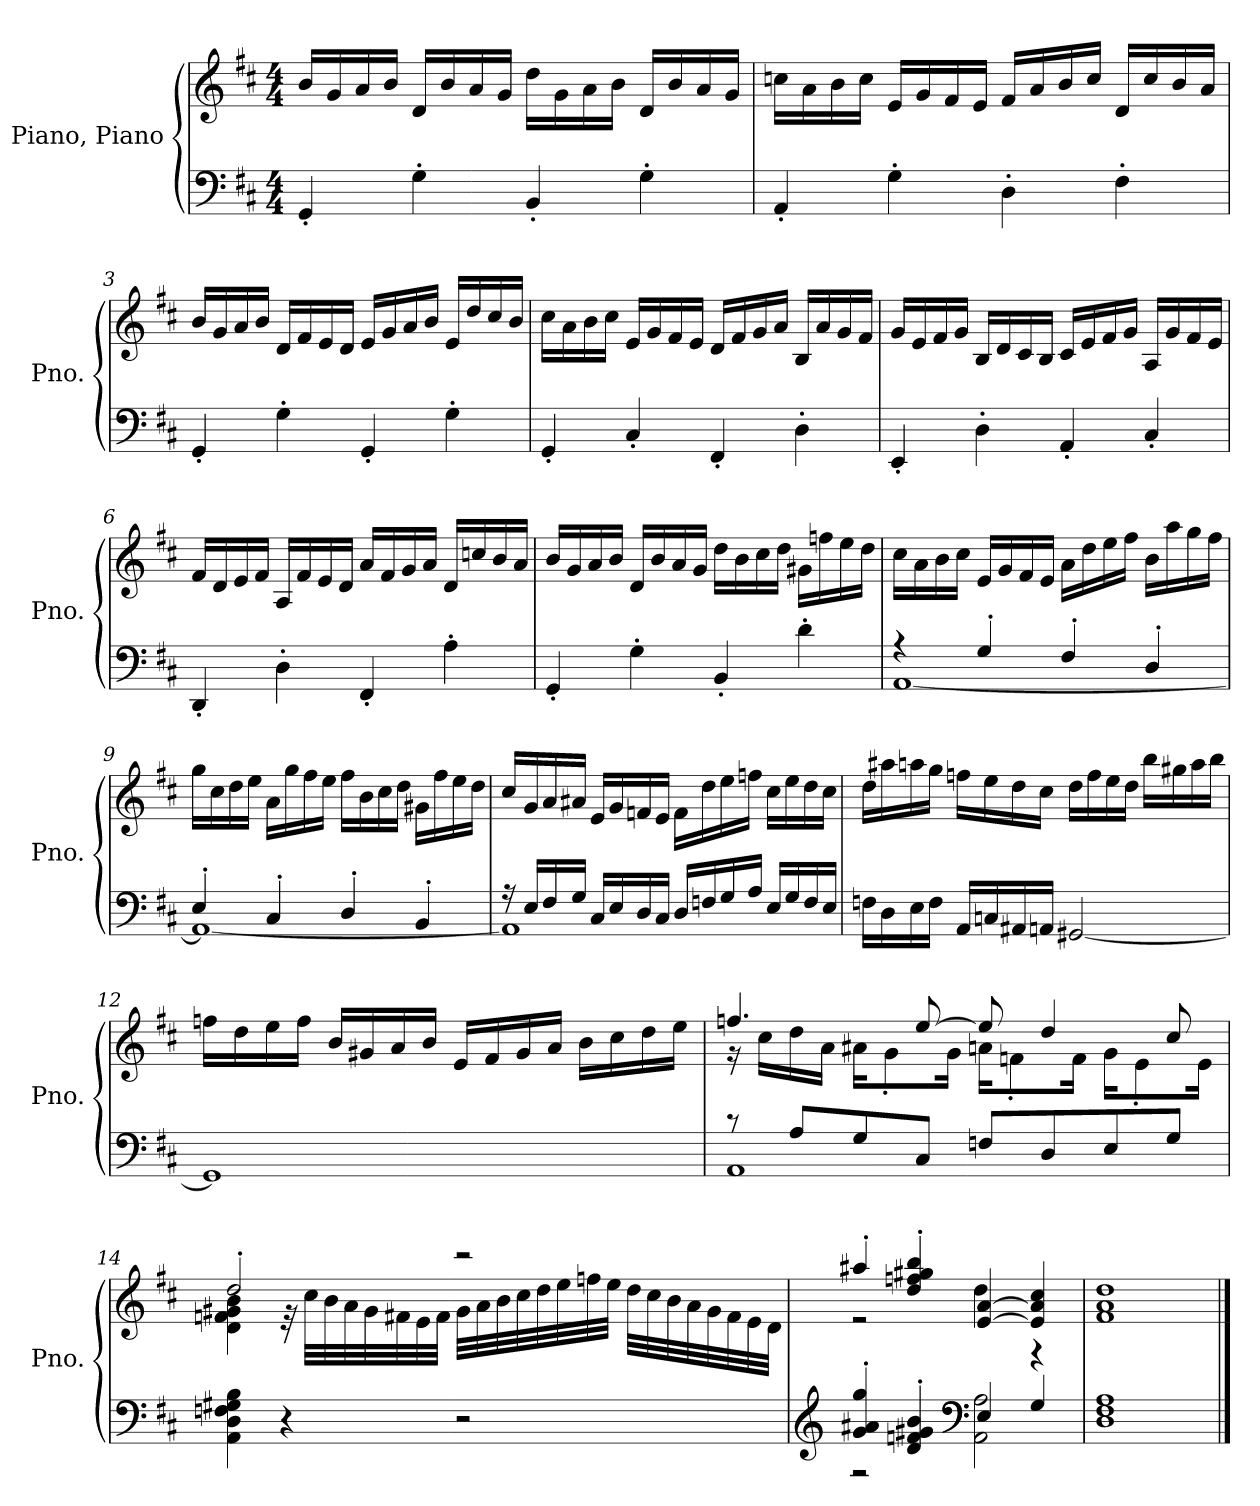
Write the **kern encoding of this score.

**kern	**kern
*part1	*part1
*staff2	*staff1
*I"Piano, Piano	*
*I'Pno.	*
*clefF4	*clefG2
*k[f#c#]	*k[f#c#]
*M4/4	*M4/4
*MM60	*MM60
=1	=1
4GG'/	16b/LL
.	16g/
.	16a/
.	16b/JJ
4G'\	16d/LL
.	16b/
.	16a/
.	16g/JJ
4BB'/	16dd\LL
.	16g\
.	16a\
.	16b\JJ
4G'\	16d/LL
.	16b/
.	16a/
.	16g/JJ
=2	=2
4AA'/	16ccn\LL
.	16a\
.	16b\
.	16cc\JJ
4G'\	16e/LL
.	16g/
.	16f#/
.	16e/JJ
4D'\	16f#/LL
.	16a/
.	16b/
.	16cc/JJ
4F#'\	16d/LL
.	16cc/
.	16b/
.	16a/JJ
!!LO:LB:g=z
=3	=3
4GG'/	16b/LL
.	16g/
.	16a/
.	16b/JJ
4G'\	16d/LL
.	16f#/
.	16e/
.	16d/JJ
4GG'/	16e/LL
.	16g/
.	16a/
.	16b/JJ
4G'\	16e/LL
.	16dd/
.	16cc#/
.	16b/JJ
=4	=4
4GG'/	16cc#\LL
.	16a\
.	16b\
.	16cc#\JJ
4C#'/	16e/LL
.	16g/
.	16f#/
.	16e/JJ
4FF#'/	16d/LL
.	16f#/
.	16g/
.	16a/JJ
4D'\	16B/LL
.	16a/
.	16g/
.	16f#/JJ
!!LO:LB:g=z
=5	=5
4EE'/	16g/LL
.	16e/
.	16f#/
.	16g/JJ
4D'\	16B/LL
.	16d/
.	16c#/
.	16B/JJ
4AA'/	16c#/LL
.	16e/
.	16f#/
.	16g/JJ
4C#'/	16A/LL
.	16g/
.	16f#/
.	16e/JJ
=6	=6
4DD'/	16f#/LL
.	16d/
.	16e/
.	16f#/JJ
4D'\	16A/LL
.	16f#/
.	16e/
.	16d/JJ
4FF#'/	16a/LL
.	16f#/
.	16g/
.	16a/JJ
4A'\	16d/LL
.	16ccn/
.	16b/
.	16a/JJ
!!LO:LB:g=z
=7	=7
4GG'/	16b/LL
.	16g/
.	16a/
.	16b/JJ
4G'\	16d/LL
.	16b/
.	16a/
.	16g/JJ
4BB'/	16dd\LL
.	16b\
.	16cc#\
.	16dd\JJ
4d'\	16g#X\LL
.	16ffn\
.	16ee\
.	16dd\JJ
=8	=8
*^	*
4r	[1AA	16cc#\LL
.	.	16a\
.	.	16b\
.	.	16cc#\JJ
4G'/	.	16e/LL
.	.	16g/
.	.	16f#/
.	.	16e/JJ
4F#'/	.	16a\LL
.	.	16dd\
.	.	16ee\
.	.	16ff#\JJ
4D'/	.	16b\LL
.	.	16aa\
.	.	16gg\
.	.	16ff#\JJ
!!LO:LB:g=z
=9	=9	=9
4E'/	1AA_	16gg\LL
.	.	16cc#\
.	.	16dd\
.	.	16ee\JJ
4C#'/	.	16a\LL
.	.	16gg\
.	.	16ff#\
.	.	16ee\JJ
4D'/	.	16ff#\LL
.	.	16b\
.	.	16cc#\
.	.	16dd\JJ
4BB'/	.	16g#X\LL
.	.	16ff#\
.	.	16ee\
.	.	16dd\JJ
=10	=10	=10
16r	1AA]	16cc#/LL
16E/LL	.	16g/
16F#/	.	16a/
16G/JJ	.	16a#X/JJ
16C#/LL	.	16e/LL
16E/	.	16g/
16D/	.	16fn/
16C#/JJ	.	16e/JJ
16D/LL	.	16f\LL
16Fn/	.	16dd\
16G/	.	16ee\
16A/JJ	.	16ffn\JJ
16E/LL	.	16cc#\LL
16G/	.	16ee\
16F/	.	16dd\
16E/JJ	.	16cc#\JJ
*v	*v	*
!!LO:LB:g=z
=11	=11
16Fn\LL	16dd\LL
16D\	16aa#X\
16E\	16aan\
16F\JJ	16gg\JJ
16AA/LL	16ffn\LL
16Cn/	16ee\
16AA#X/	16dd\
16AAn/JJ	16cc#\JJ
[2GG#X/	16dd\LL
.	16ff\
.	16ee\
.	16dd\JJ
.	16bb\LL
.	16gg#X\
.	16aa\
.	16bb\JJ
=12	=12
1GG#]	16ffn\LL
.	16dd\
.	16ee\
.	16ff\JJ
.	16b/LL
.	16g#X/
.	16a/
.	16b/JJ
.	16e/LL
.	16f#/
.	16g#/
.	16a/JJ
.	16b\LL
.	16cc#\
.	16dd\
.	16ee\JJ
!!LO:PB:g=z
=13	=13
*^	*^
8r	1AA	4.ffn/	16r
.	.	.	16cc#\LL
8A/L	.	.	16dd\
.	.	.	16a\JJ
8G/	.	.	16a#X\KL
.	.	.	8g'\
8C#/J	.	[8ee/	.
.	.	.	16g\Jk
8Fn/L	.	8ee/]	16an\KL
.	.	.	8fn'\
8D/	.	4dd/	.
.	.	.	16f\Jk
8E/	.	.	16g\KL
.	.	.	8e'\
8G/J	.	8cc#/	.
.	.	.	16e\Jk
*v	*v	*	*
!!LO:LB:g=z	!!
=14	=14	=14
4AA\ 4D\ 4Fn\ 4G#X\ 4B\	2dd'/	4d\ 4fn\ 4g#X\ 4b\
4r	.	32r
.	.	32cc#\LLL
.	.	32b\
.	.	32a\
.	.	32g#\
.	.	32f#X\
.	.	32e\
.	.	32f#\JJJ
2r	2r	32g#\LLL
.	.	32a\
.	.	32b\
.	.	32cc#\
.	.	32dd\
.	.	32ee\
.	.	32ffn\
.	.	32ee\JJJ
.	.	32dd\LLL
.	.	32cc#\
.	.	32b\
.	.	32a\
.	.	32g#\
.	.	32f#\
.	.	32e\
.	.	32d\JJJ
=15	=15	=15
*clefG2	*	*
*^	*	*
4g/' 4a#X/' 4gg/'	2r	4aa#X'/	2r
4d/' 4fn/' 4g#X/' 4b/'	.	4dd/' 4ffn/' 4gg#X/' 4bb/'	.
*clefF4	*	*	*
4E/	2AA\ 2A\	[4e/ [4a/	4dd\
4G/	.	4e/] 4a/] 4cc#/	4r
*v	*v	*	*
*	*v	*v
=16	=16
1D 1F# 1A	1f# 1a 1dd
==	==
*-	*-
